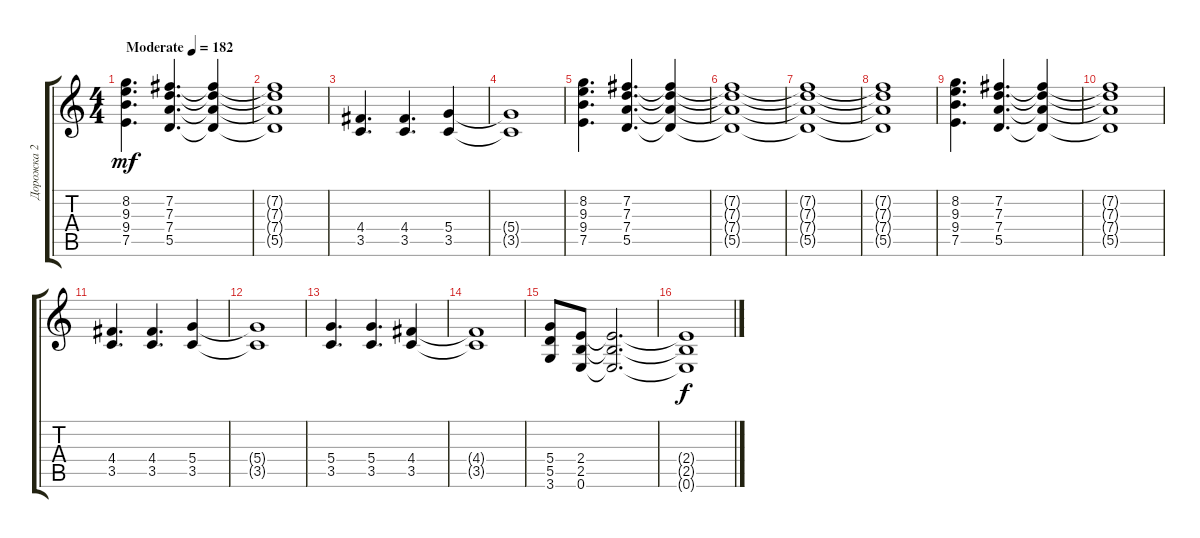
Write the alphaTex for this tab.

\track ("Дорожка 2" "Дорожка 2") {instrument overdrivenguitar}
\staff {score tabs}
\tuning (E4 B3 G3 D3 A2 E2) {hide}
\ts (4 4)
\tempo (182 "Moderate")
\clef g2
\ks c
(8.2 9.3 9.4 7.5).4{d dy mf instrument acousticguitarsteel} (7.2 7.3 7.4 5.5).4{d} (7.2{t} 7.3{t} 7.4{t} 5.5{t}).4 |
(7.2{t} 7.3{t} 7.4{t} 5.5{t}).1 |
(4.4 3.5).4{d} (4.4 3.5).4{d} (5.4 3.5).4 |
(5.4{t} 3.5{t}).1 |
(8.2 9.3 9.4 7.5).4{d} (7.2 7.3 7.4 5.5).4{d} (7.2{t} 7.3{t} 7.4{t} 5.5{t}).4 |
(7.2{t} 7.3{t} 7.4{t} 5.5{t}).1 |
(7.2{t} 7.3{t} 7.4{t} 5.5{t}).1 |
(7.2{t} 7.3{t} 7.4{t} 5.5{t}).1 |
(8.2 9.3 9.4 7.5).4{d} (7.2 7.3 7.4 5.5).4{d} (7.2{t} 7.3{t} 7.4{t} 5.5{t}).4 |
(7.2{t} 7.3{t} 7.4{t} 5.5{t}).1 |
(4.4 3.5).4{d} (4.4 3.5).4{d} (5.4 3.5).4 |
(5.4{t} 3.5{t}).1 |
(5.4 3.5).4{d} (5.4 3.5).4{d} (4.4 3.5).4 |
(4.4{t} 3.5{t}).1 |
(5.4 5.5 3.6).8{instrument overdrivenguitar} (2.4 2.5 0.6).8 (2.4{t} 2.5{t} 0.6{t}).2{d} |
(2.4{t} 2.5{t} 0.6{t}).1{dy f}
